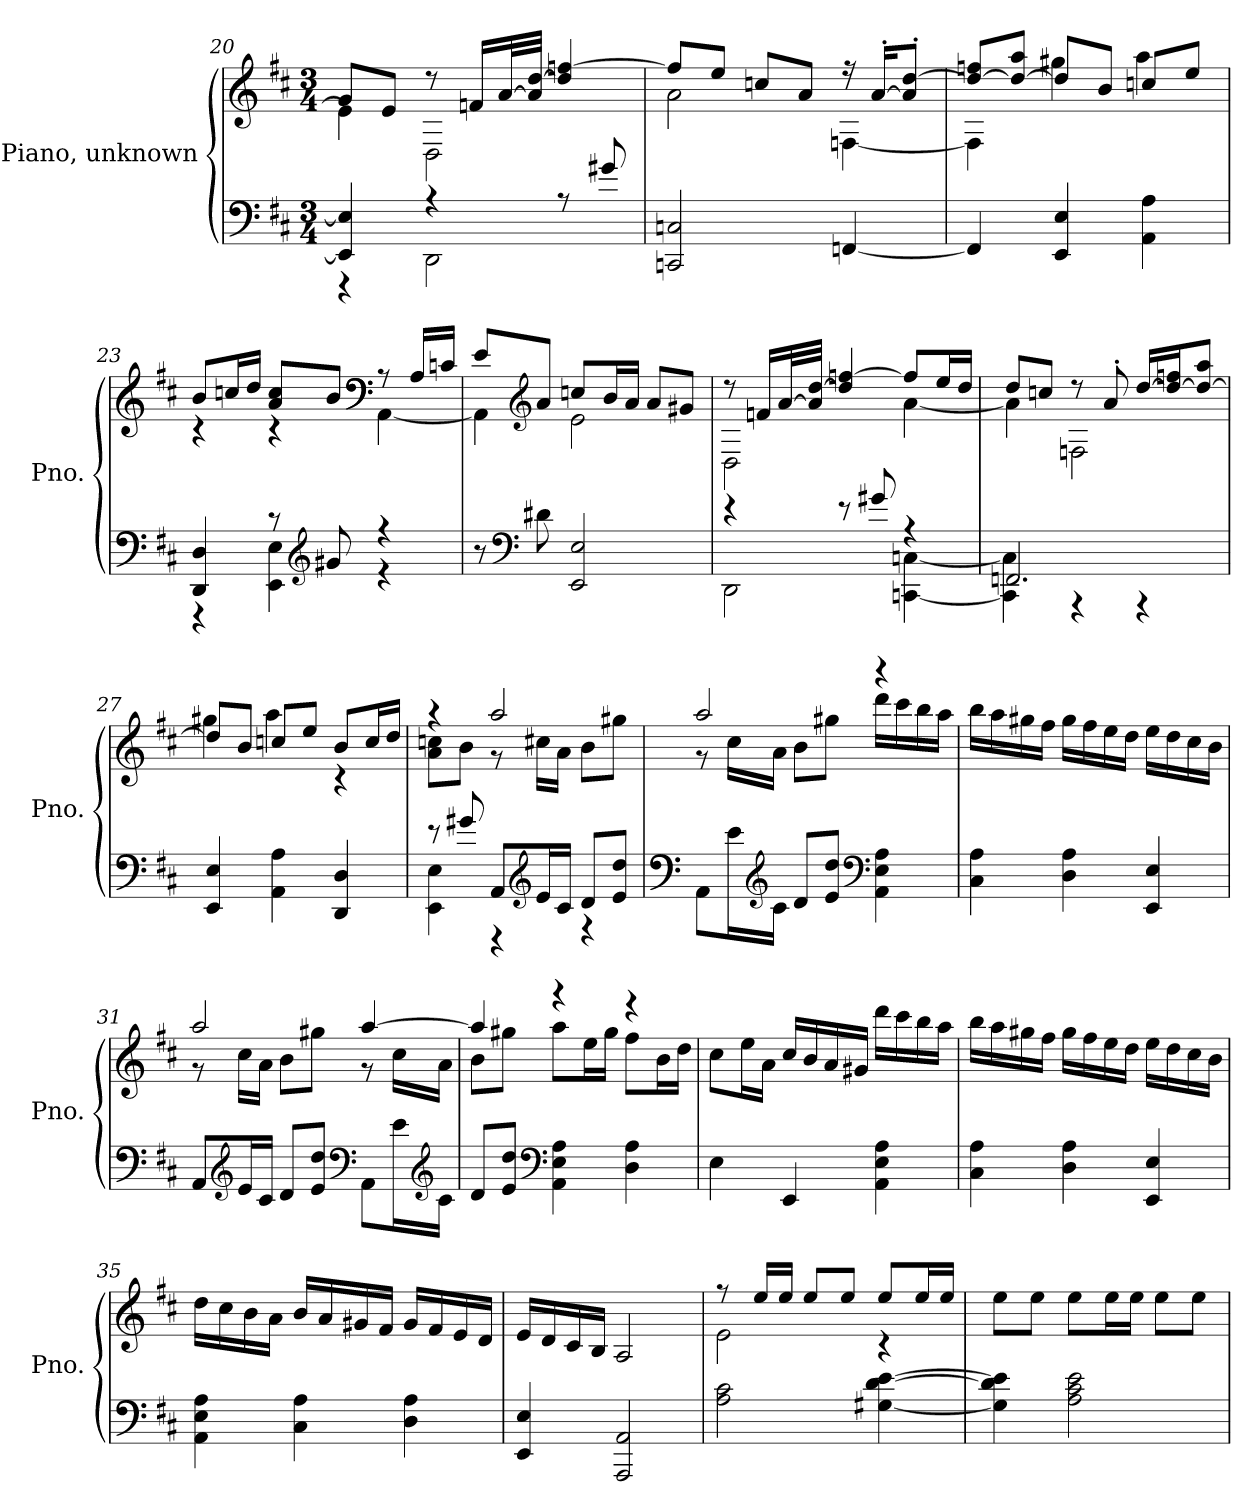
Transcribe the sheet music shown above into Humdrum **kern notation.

**kern	**kern
*part1	*part1
*staff2	*staff1
*I"Piano, unknown	*
*I'Pno.	*
*clefF4	*clefG2
*k[f#c#]	*k[f#c#]
*M3/4	*M3/4
=20	=20
*^	*^
4EE/] 4E/]	4r	8g/L	4e\]
.	.	8e/J	.
4r	2DD\	8r	2D\
.	.	16fn/LL	.
.	.	[32a/L	.
.	.	32a/] [32dd/JJJ	.
8r	.	4dd/] [4ffn/	.
8g#X/	.	.	.
*v	*v	*	*
!!LO:PB:g=z	!!
=21	=21	=21
2CCn/ 2Cn/	8ff/L]	2a\
.	8ee/J	.
.	8ccn/L	.
.	8a/J	.
[4FFn/	16r	[4Fn\
.	[16a'/KL	.
.	8a/]' [8dd/'J	.
=22	=22	=22
4FF/]	8dd/_ 8ffn/L	4F\]
.	8dd/_ 8aa/J	.
4EE/ 4E/	8dd/L]	4gg#X\
.	8b/J	.
4AA\ 4A\	8ccn/L	4aa\
.	8ee/J	.
=23	=23	=23
*^	*	*
4DD/ 4D/	4r	8b/L	4r
.	.	16ccn/L	.
.	.	16dd/JJ	.
8r	4EE\ 4E\	8a/ 8cc/L	4r
*clefG2	*	*	*
8g#X/	.	8b/J	.
*	*	*clefF4	*
4r	4r	8r	[4AA\
.	.	16A/LL	.
.	.	16cn/JJ	.
*v	*v	*	*
!!LO:LB:g=z	!!
=24	=24	=24
8r	8e/L	4AA\]
*clefF4	*clefG2	*
8d#X\	8a/J	.
2EE/ 2E/	8ccn/L	2e\
.	16b/L	.
.	16a/JJ	.
.	8a/L	.
.	8g#X/J	.
=25	=25	=25
*^	*	*
4r	2DD\	8r	2D\
.	.	16fn/LL	.
.	.	[32a/L	.
.	.	32a/] [32dd/JJJ	.
8r	.	4dd/] [4ffn/	.
8g#X/	.	.	.
4r	[4CCn\ [4Cn\	8ff/L]	[4a\
.	.	16ee/L	.
.	.	16dd/JJ	.
=26	=26	=26	=26
2.FFn/	4CC\] 4C\]	8dd/L	4a\]
.	.	8ccn/J	.
.	4r	8r	2Fn\
.	.	8a'/	.
.	4r	[16dd/LL	.
.	.	16dd/_ 16ffn/J	.
.	.	8dd/_ 8aa/J	.
*v	*v	*	*
!!LO:LB:g=z	!!
=27	=27	=27
4EE/ 4E/	8dd/L]	4gg#X\
.	8b/J	.
4AA\ 4A\	8ccn/L	4aa\
.	8ee/J	.
4DD/ 4D/	8b/L	4r
.	16cc/L	.
.	16dd/JJ	.
=28	=28	=28
*^	*	*
8r	4EE\ 4E\	4r	8a\ 8ccn\L
8g#X/	.	.	8b\J
8AA/L	4r	2aa/	8r
*clefG2	*	*	*
16e/L	.	.	16cc#X\LL
16c#/JJ	.	.	16a\JJ
8d/L	4r	.	8b\L
8e/ 8dd/J	.	.	8gg#X\J
*v	*v	*	*
=29	=29	=29
*clefF4	*	*
8AA\L	2aa/	8r
16e\L	.	16cc#\LL
*clefG2	*	*
16c#\JJ	.	16a\JJ
8d/L	.	8b\L
8e/ 8dd/J	.	8gg#X\J
*clefF4	*	*
4AA\ 4E\ 4A\	4r	16ddd\LL
.	.	16ccc#\
.	.	16bb\
.	.	16aa\JJ
*	*v	*v
!!LO:LB:g=z
=30	=30
4C#\ 4A\	16bb\LL
.	16aa\
.	16gg#X\
.	16ff#\JJ
4D\ 4A\	16gg#\LL
.	16ff#\
.	16ee\
.	16dd\JJ
4EE/ 4E/	16ee\LL
.	16dd\
.	16cc#\
.	16b\JJ
=31	=31
*	*^
8AA/L	2aa/	8r
*clefG2	*	*
16e/L	.	16cc#\LL
16c#/JJ	.	16a\JJ
8d/L	.	8b\L
8e/ 8dd/J	.	8gg#X\J
*clefF4	*	*
8AA\L	[4aa/	8r
16e\L	.	16cc#\LL
*clefG2	*	*
16c#\JJ	.	16a\JJ
=32	=32	=32
8d/L	4aa/]	8b\L
8e/ 8dd/J	.	8gg#X\J
*clefF4	*	*
4AA\ 4E\ 4A\	4r	8aa\L
.	.	16ee\L
.	.	16gg#\JJ
4D\ 4A\	4r	8ff#\L
.	.	16b\L
.	.	16dd\JJ
*	*v	*v
!!LO:LB:g=z
=33	=33
4E\	8cc#\L
.	16ee\L
.	16a\JJ
4EE/	16cc#/LL
.	16b/
.	16a/
.	16g#X/JJ
4AA\ 4E\ 4A\	16ddd\LL
.	16ccc#\
.	16bb\
.	16aa\JJ
=34	=34
4C#\ 4A\	16bb\LL
.	16aa\
.	16gg#X\
.	16ff#\JJ
4D\ 4A\	16gg#\LL
.	16ff#\
.	16ee\
.	16dd\JJ
4EE/ 4E/	16ee\LL
.	16dd\
.	16cc#\
.	16b\JJ
=35	=35
4AA\ 4E\ 4A\	16dd\LL
.	16cc#\
.	16b\
.	16a\JJ
4C#\ 4A\	16b/LL
.	16a/
.	16g#X/
.	16f#/JJ
4D\ 4A\	16g#/LL
.	16f#/
.	16e/
.	16d/JJ
!!LO:LB:g=z
=36	=36
4EE/ 4E/	16e/LL
.	16d/
.	16c#/
.	16B/JJ
2AAA/ 2AA/	2A/
=37	=37
*	*^
2A\ 2c#\	8r	2e\
.	16ee/LL	.
.	16ee/JJ	.
.	8ee/L	.
.	8ee/J	.
[4G#X\ [4d\ [4e\	8ee/L	4r
.	16ee/L	.
.	16ee/JJ	.
*	*v	*v
=38	=38
4G#\] 4d\] 4e\]	8ee\L
.	8ee\J
2A\ 2c#\ 2e\	8ee\L
.	16ee\L
.	16ee\JJ
.	8ee\L
.	8ee\J
=	=
*-	*-
